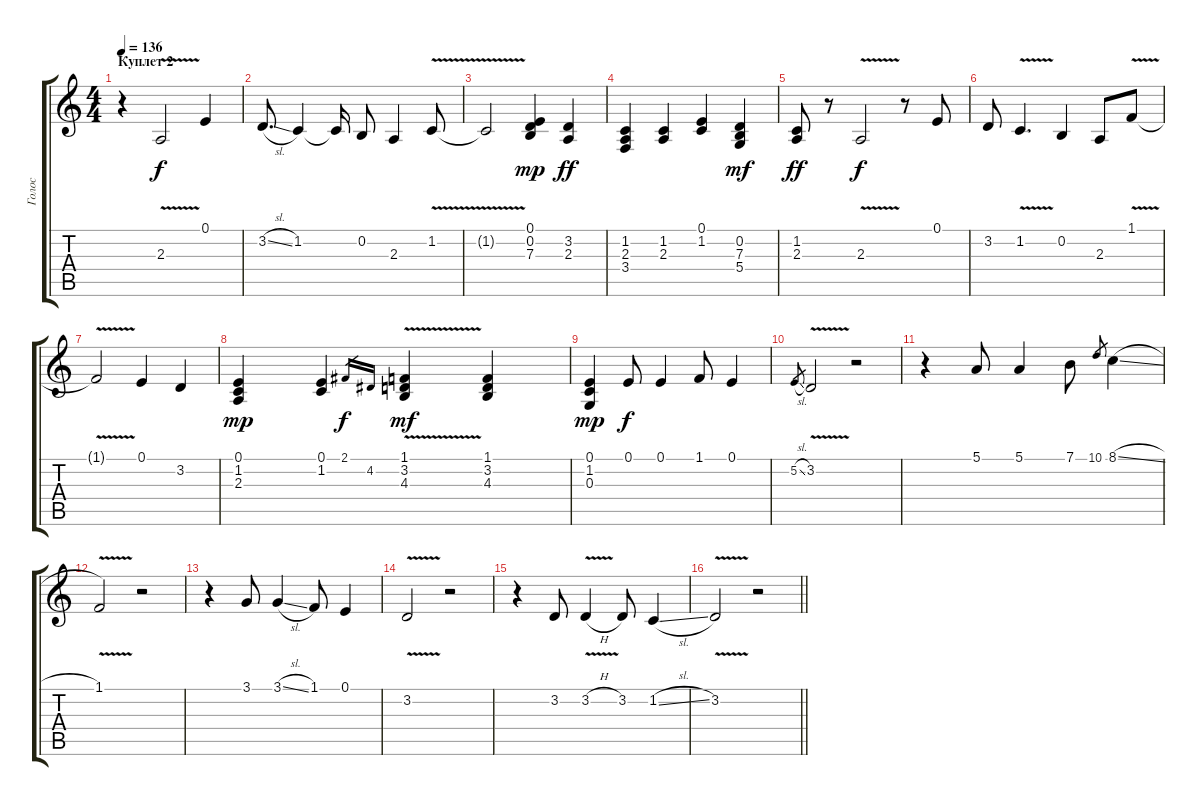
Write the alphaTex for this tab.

\track ("Голос" "Голос") {instrument tremolostrings}
\staff {score tabs}
\tuning (E4 B3 G3 D3 A2 E2) {hide}
\ts (4 4)
\section ("" "Куплет 2")
\tempo 136
\clef g2
\ks c
r.4{dy f} 2.3{v}.2{lyrics (0 "") lyrics (1 "") lyrics (2 "") lyrics (3 "") lyrics (4 "")} 0.1.4 |
3.2{sl}.8{d} 1.2.4 1.2{t}.16 0.2.8 2.3.4 1.2{v}.8 |
1.2{v t}.2 (0.1 0.2 7.3).4{dy mp} (3.2 2.3).4{dy ff} |
(1.2 2.3 3.4).4 (1.2 2.3).4 (0.1 1.2).4 (0.2 7.3 5.4).4{dy mf} |
(1.2 2.3).8{dy ff} r.8 2.3{v}.2{dy f} r.8 0.1.8 |
3.2.8 1.2{v}.4{d} 0.2.4 2.3.8 1.1{v}.8 |
1.1{t}.2 0.1.4 3.2.4 |
(0.1 1.2 2.3).4{dy mp} (0.1 1.2).4 2.1.16{gr dy f} 4.2.16{gr} (1.1{v} 3.2{v} 4.3).4{dy mf} (1.1 3.2 4.3).4 |
(0.1 1.2 0.3).4{dy mp} 0.1.8{dy f} 0.1.4 1.1.8 0.1.4 |
5.2{sl}.8{gr} 3.2{v}.2 r.2 |
r.4 5.1.8 5.1.4 7.1.8 10.1.8{gr} 8.1{sl}.4 |
1.1{v}.2 r.2 |
r.4 3.1.8 3.1{sl}.4 1.1.8 0.1.4 |
3.2{v}.2 r.2 |
r.4 3.2.8 3.2{v h}.4 3.2.8 1.2{sl}.4 |
\barLineRight lightlight
3.2{v}.2 r.2
